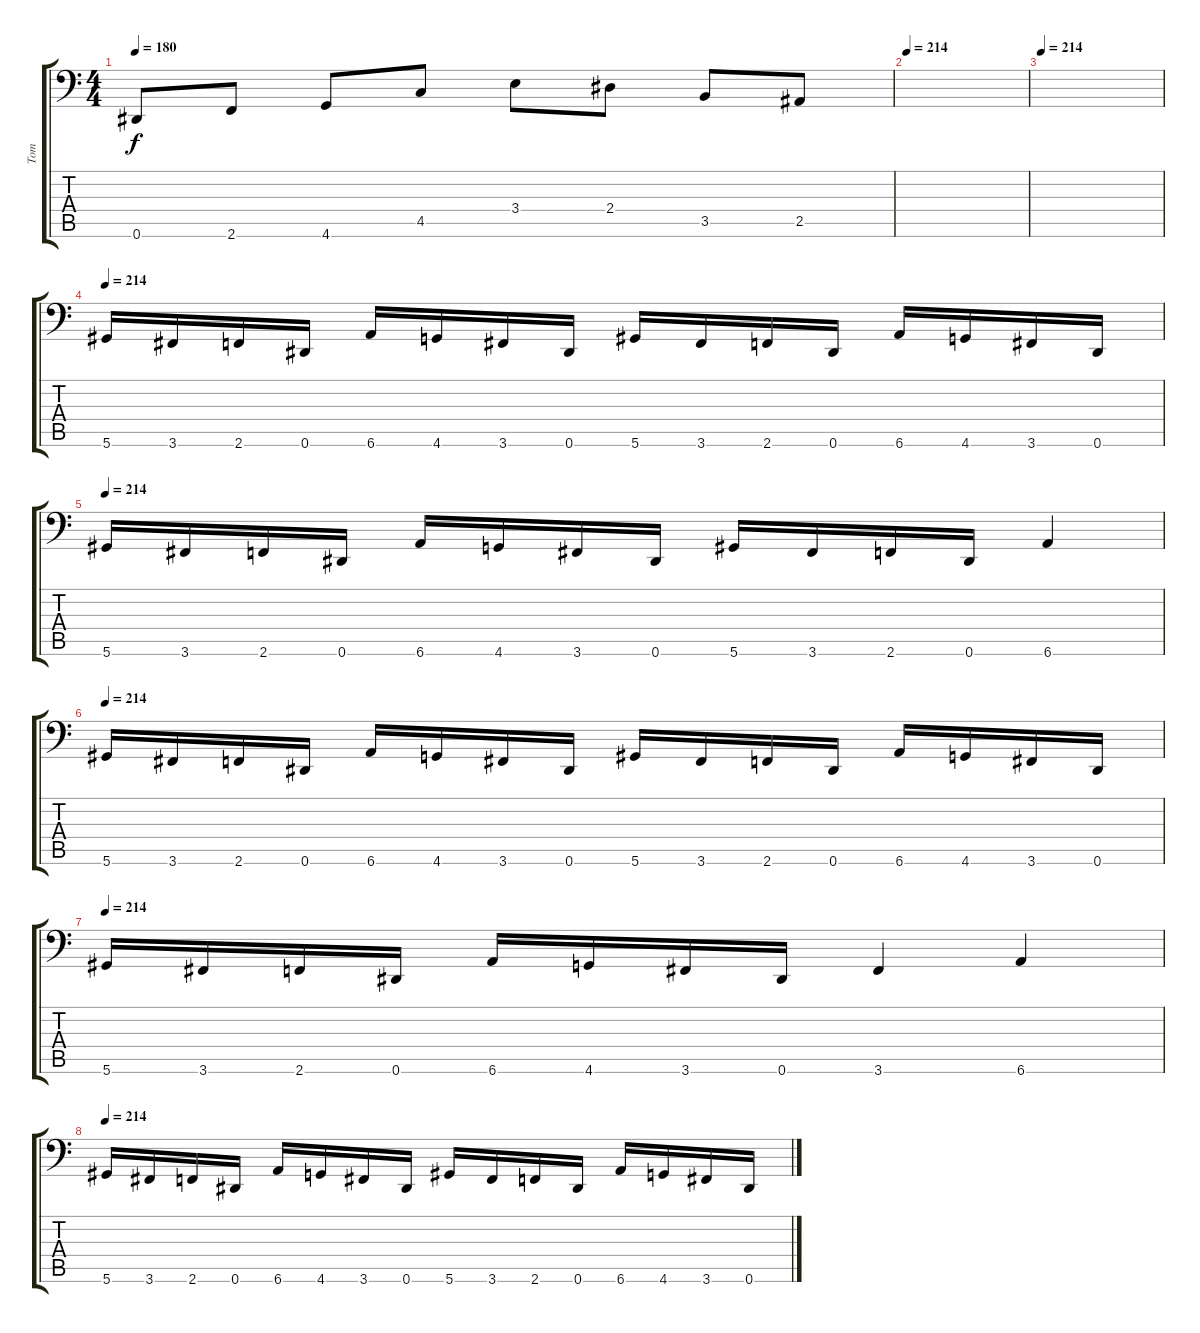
\track ("Tom" "Tom") {instrument electricbasspick}
\staff {score tabs}
\tuning (Eb3 Bb2 Gb2 Db2 Ab1 Eb1) {hide}
\ts (4 4)
\tempo 180
\clef f4
\ks c
0.6.8{dy f} 2.6.8 4.6.8 4.5.8 3.4.8 2.4.8 3.5.8 2.5.8 |
\tempo 214
|
\tempo 214
|
\tempo 214
5.6.16 3.6.16 2.6.16 0.6.16 6.6.16 4.6.16 3.6.16 0.6.16 5.6.16 3.6.16 2.6.16 0.6.16 6.6.16 4.6.16 3.6.16 0.6.16 |
\tempo 214
5.6.16 3.6.16 2.6.16 0.6.16 6.6.16 4.6.16 3.6.16 0.6.16 5.6.16 3.6.16 2.6.16 0.6.16 6.6.4 |
\tempo 214
5.6.16 3.6.16 2.6.16 0.6.16 6.6.16 4.6.16 3.6.16 0.6.16 5.6.16 3.6.16 2.6.16 0.6.16 6.6.16 4.6.16 3.6.16 0.6.16 |
\tempo 214
5.6.16 3.6.16 2.6.16 0.6.16 6.6.16 4.6.16 3.6.16 0.6.16 3.6.4 6.6.4 |
\tempo 214
5.6.16 3.6.16 2.6.16 0.6.16 6.6.16 4.6.16 3.6.16 0.6.16 5.6.16 3.6.16 2.6.16 0.6.16 6.6.16 4.6.16 3.6.16 0.6.16
